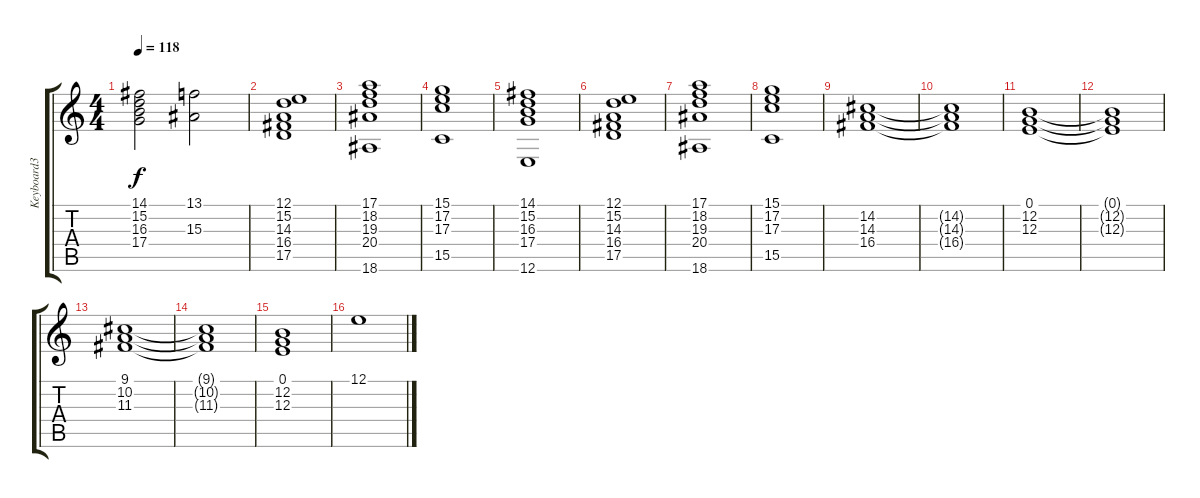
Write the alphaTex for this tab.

\track ("Keyboard3" "Keyboard3") {instrument pad2warm}
\staff {score tabs}
\tuning (E4 B3 G3 D3 A2 E2) {hide}
\ts (4 4)
\tempo 118
\clef g2
\ks c
(14.1 15.2 16.3 17.4).2{dy f} (13.1 15.3).2 |
(12.1 15.2 14.3 16.4 17.5).1 |
(17.1 18.2 19.3 20.4 18.6).1 |
(15.1 17.2 17.3 15.5).1 |
(14.1 15.2 16.3 17.4 12.6).1 |
(12.1 15.2 14.3 16.4 17.5).1 |
(17.1 18.2 19.3 20.4 18.6).1 |
(15.1 17.2 17.3 15.5).1 |
(14.2 14.3 16.4).1 |
(14.2{t} 14.3{t} 16.4{t}).1 |
(0.1 12.2 12.3).1 |
(0.1{t} 12.2{t} 12.3{t}).1 |
(9.1 10.2 11.3).1 |
(9.1{t} 10.2{t} 11.3{t}).1 |
(0.1 12.2 12.3).1 |
12.1.1
